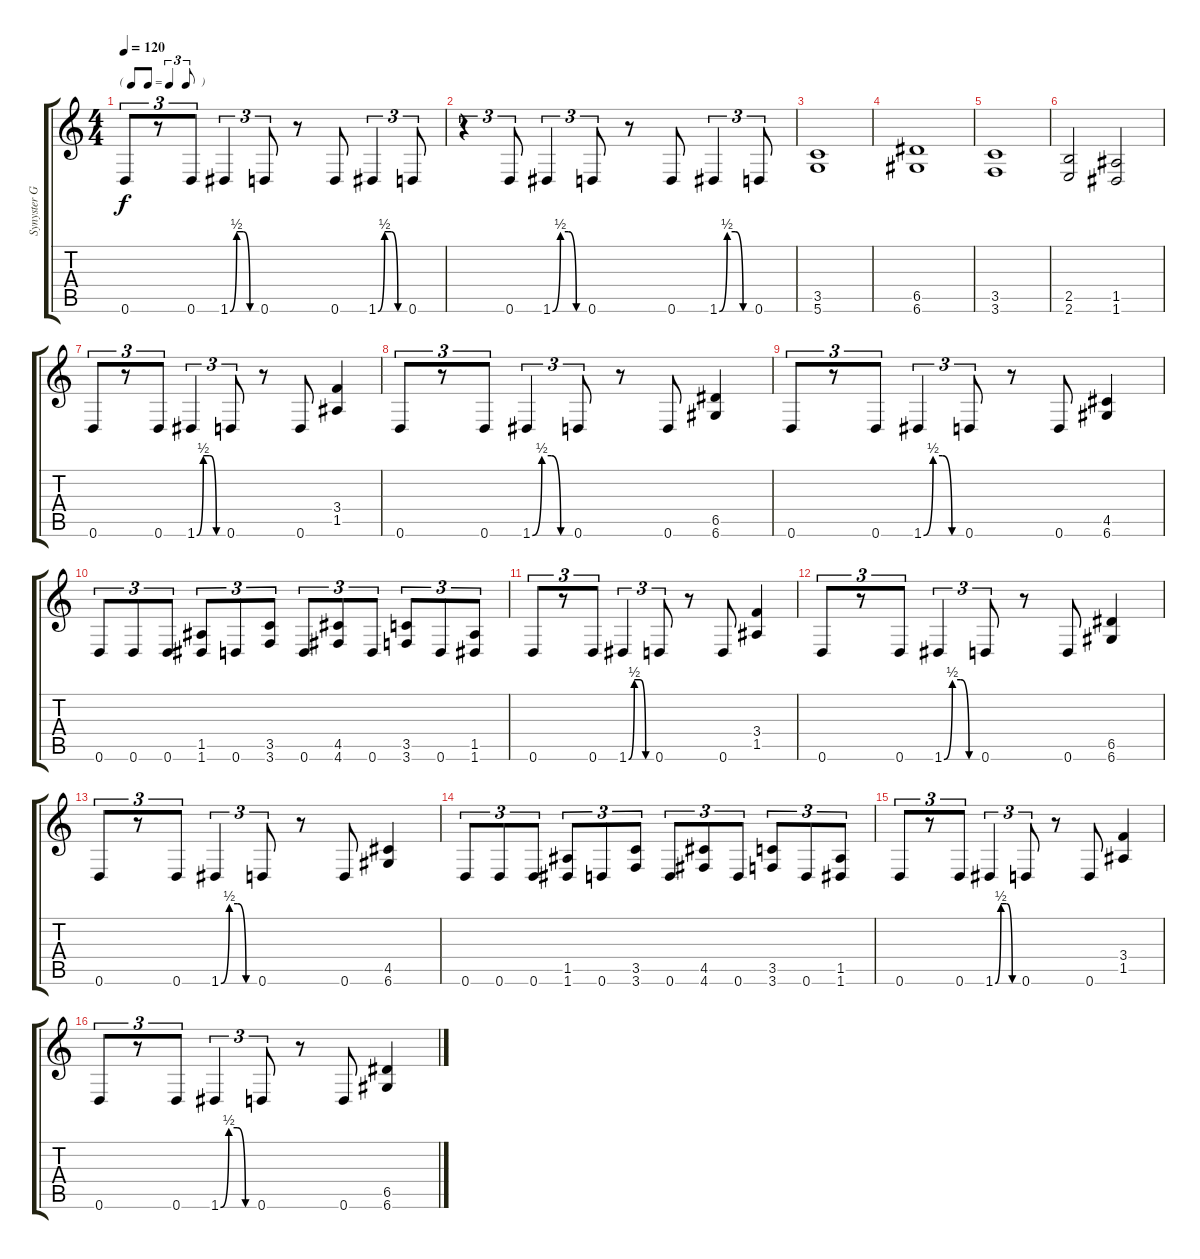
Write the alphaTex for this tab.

\track ("Synyster Gates" "Synyster G") {instrument distortionguitar}
\staff {score tabs}
\tuning (E4 B3 G3 D3 A2 D2) {hide}
\ts (4 4)
\tf triplet8th
\tempo 120
\clef g2
\ks c
0.6.8{tu (3 2) dy f} r.8{tu (3 2)} 0.6.8{tu (3 2)} 1.6{be (custom 0 0 15 2 30 2 45 0 60 0)}.4{tu (3 2)} 0.6.8{tu (3 2)} r.8 0.6.8 1.6{be (custom 0 0 15 2 30 2 45 0 60 0)}.4{tu (3 2)} 0.6.8{tu (3 2)} |
r.4{tu (3 2)} 0.6.8{tu (3 2)} 1.6{be (custom 0 0 15 2 30 2 45 0 60 0)}.4{tu (3 2)} 0.6.8{tu (3 2)} r.8 0.6.8 1.6{be (custom 0 0 15 2 30 2 45 0 60 0)}.4{tu (3 2)} 0.6.8{tu (3 2)} |
(3.5 5.6).1 |
(6.5 6.6).1 |
(3.5 3.6).1 |
(2.5 2.6).2 (1.5 1.6).2 |
0.6.8{tu (3 2)} r.8{tu (3 2)} 0.6.8{tu (3 2)} 1.6{be (custom 0 0 15 2 30 2 45 0 60 0)}.4{tu (3 2)} 0.6.8{tu (3 2)} r.8 0.6.8 (3.4 1.5).4 |
0.6.8{tu (3 2)} r.8{tu (3 2)} 0.6.8{tu (3 2)} 1.6{be (custom 0 0 15 2 30 2 45 0 60 0)}.4{tu (3 2)} 0.6.8{tu (3 2)} r.8 0.6.8 (6.5 6.6).4 |
0.6.8{tu (3 2)} r.8{tu (3 2)} 0.6.8{tu (3 2)} 1.6{be (custom 0 0 15 2 30 2 45 0 60 0)}.4{tu (3 2)} 0.6.8{tu (3 2)} r.8 0.6.8 (4.5 6.6).4 |
0.6.8{tu (3 2)} 0.6.8{tu (3 2)} 0.6.8{tu (3 2)} (1.5 1.6).8{tu (3 2)} 0.6.8{tu (3 2)} (3.5 3.6).8{tu (3 2)} 0.6.8{tu (3 2)} (4.5 4.6).8{tu (3 2)} 0.6.8{tu (3 2)} (3.5 3.6).8{tu (3 2)} 0.6.8{tu (3 2)} (1.5 1.6).8{tu (3 2)} |
0.6.8{tu (3 2)} r.8{tu (3 2)} 0.6.8{tu (3 2)} 1.6{be (custom 0 0 15 2 30 2 45 0 60 0)}.4{tu (3 2)} 0.6.8{tu (3 2)} r.8 0.6.8 (3.4 1.5).4 |
0.6.8{tu (3 2)} r.8{tu (3 2)} 0.6.8{tu (3 2)} 1.6{be (custom 0 0 15 2 30 2 45 0 60 0)}.4{tu (3 2)} 0.6.8{tu (3 2)} r.8 0.6.8 (6.5 6.6).4 |
0.6.8{tu (3 2)} r.8{tu (3 2)} 0.6.8{tu (3 2)} 1.6{be (custom 0 0 15 2 30 2 45 0 60 0)}.4{tu (3 2)} 0.6.8{tu (3 2)} r.8 0.6.8 (4.5 6.6).4 |
0.6.8{tu (3 2)} 0.6.8{tu (3 2)} 0.6.8{tu (3 2)} (1.5 1.6).8{tu (3 2)} 0.6.8{tu (3 2)} (3.5 3.6).8{tu (3 2)} 0.6.8{tu (3 2)} (4.5 4.6).8{tu (3 2)} 0.6.8{tu (3 2)} (3.5 3.6).8{tu (3 2)} 0.6.8{tu (3 2)} (1.5 1.6).8{tu (3 2)} |
0.6.8{tu (3 2)} r.8{tu (3 2)} 0.6.8{tu (3 2)} 1.6{be (custom 0 0 15 2 30 2 45 0 60 0)}.4{tu (3 2)} 0.6.8{tu (3 2)} r.8 0.6.8 (3.4 1.5).4 |
0.6.8{tu (3 2)} r.8{tu (3 2)} 0.6.8{tu (3 2)} 1.6{be (custom 0 0 15 2 30 2 45 0 60 0)}.4{tu (3 2)} 0.6.8{tu (3 2)} r.8 0.6.8 (6.5 6.6).4
